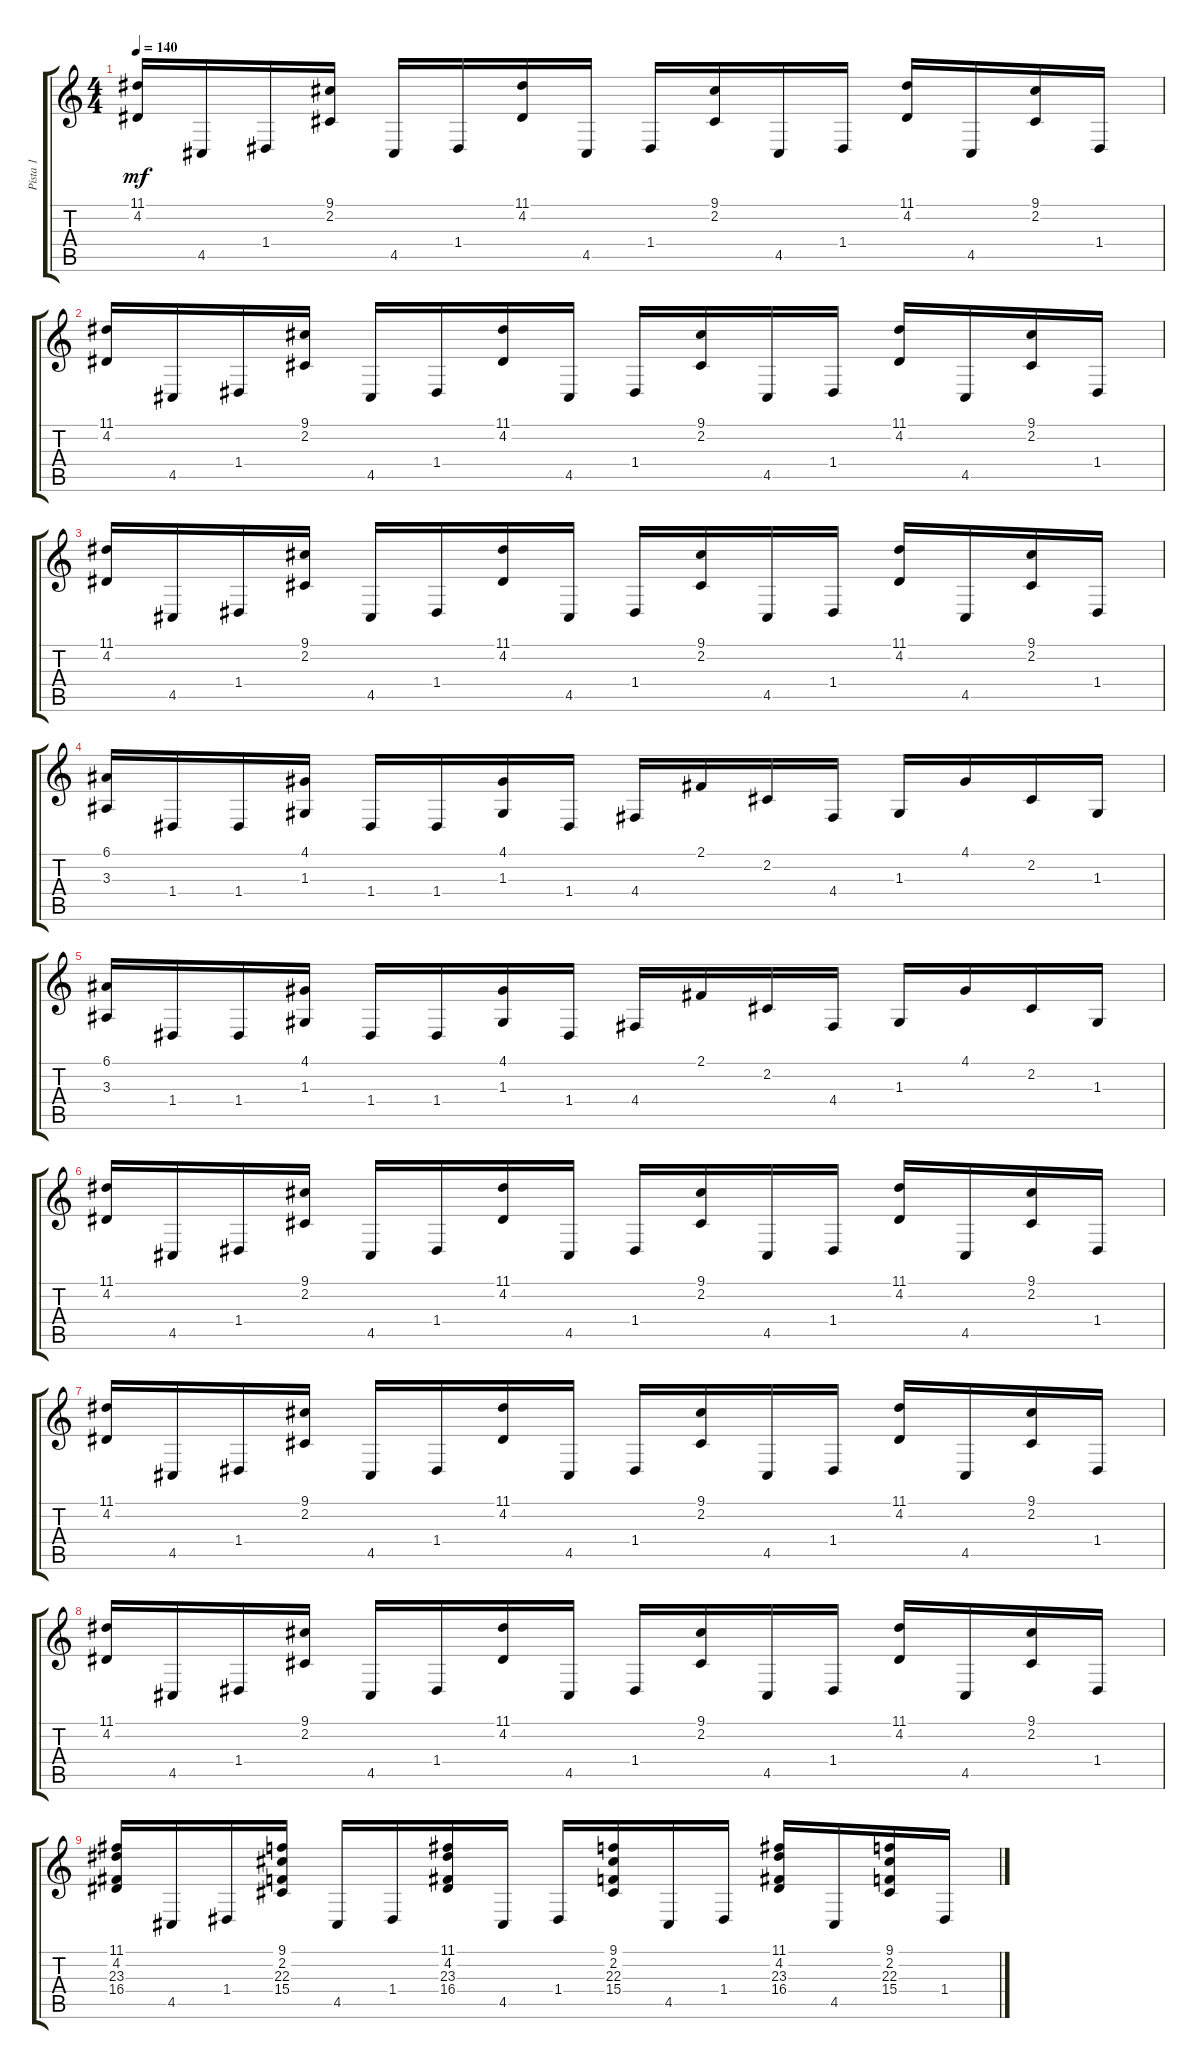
\track ("Pista 1" "Pista 1") {instrument lead2sawtooth}
\staff {score tabs}
\tuning (E4 B3 G3 D3 A2 E2) {hide}
\ts (4 4)
\tempo 140
\clef g2
\ks c
(11.1 4.2).16{dy mf} 4.5.16 1.4.16 (9.1 2.2).16 4.5.16 1.4.16 (11.1 4.2).16 4.5.16 1.4.16 (9.1 2.2).16 4.5.16 1.4.16 (11.1 4.2).16 4.5.16 (9.1 2.2).16 1.4.16 |
(11.1 4.2).16 4.5.16 1.4.16 (9.1 2.2).16 4.5.16 1.4.16 (11.1 4.2).16 4.5.16 1.4.16 (9.1 2.2).16 4.5.16 1.4.16 (11.1 4.2).16 4.5.16 (9.1 2.2).16 1.4.16 |
(11.1 4.2).16 4.5.16 1.4.16 (9.1 2.2).16 4.5.16 1.4.16 (11.1 4.2).16 4.5.16 1.4.16 (9.1 2.2).16 4.5.16 1.4.16 (11.1 4.2).16 4.5.16 (9.1 2.2).16 1.4.16 |
(6.1 3.3).16 1.4.16 1.4.16 (4.1 1.3).16 1.4.16 1.4.16 (4.1 1.3).16 1.4.16 4.4.16 2.1.16 2.2.16 4.4.16 1.3.16 4.1.16 2.2.16 1.3.16 |
(6.1 3.3).16 1.4.16 1.4.16 (4.1 1.3).16 1.4.16 1.4.16 (4.1 1.3).16 1.4.16 4.4.16 2.1.16 2.2.16 4.4.16 1.3.16 4.1.16 2.2.16 1.3.16 |
(11.1 4.2).16 4.5.16 1.4.16 (9.1 2.2).16 4.5.16 1.4.16 (11.1 4.2).16 4.5.16 1.4.16 (9.1 2.2).16 4.5.16 1.4.16 (11.1 4.2).16 4.5.16 (9.1 2.2).16 1.4.16 |
(11.1 4.2).16 4.5.16 1.4.16 (9.1 2.2).16 4.5.16 1.4.16 (11.1 4.2).16 4.5.16 1.4.16 (9.1 2.2).16 4.5.16 1.4.16 (11.1 4.2).16 4.5.16 (9.1 2.2).16 1.4.16 |
(11.1 4.2).16 4.5.16 1.4.16 (9.1 2.2).16 4.5.16 1.4.16 (11.1 4.2).16 4.5.16 1.4.16 (9.1 2.2).16 4.5.16 1.4.16 (11.1 4.2).16 4.5.16 (9.1 2.2).16 1.4.16 |
(11.1 4.2 23.3 16.4).16 4.5.16 1.4.16 (9.1 2.2 22.3 15.4).16 4.5.16 1.4.16 (11.1 4.2 23.3 16.4).16 4.5.16 1.4.16 (9.1 2.2 22.3 15.4).16 4.5.16 1.4.16 (11.1 4.2 23.3 16.4).16 4.5.16 (9.1 2.2 22.3 15.4).16 1.4.16
